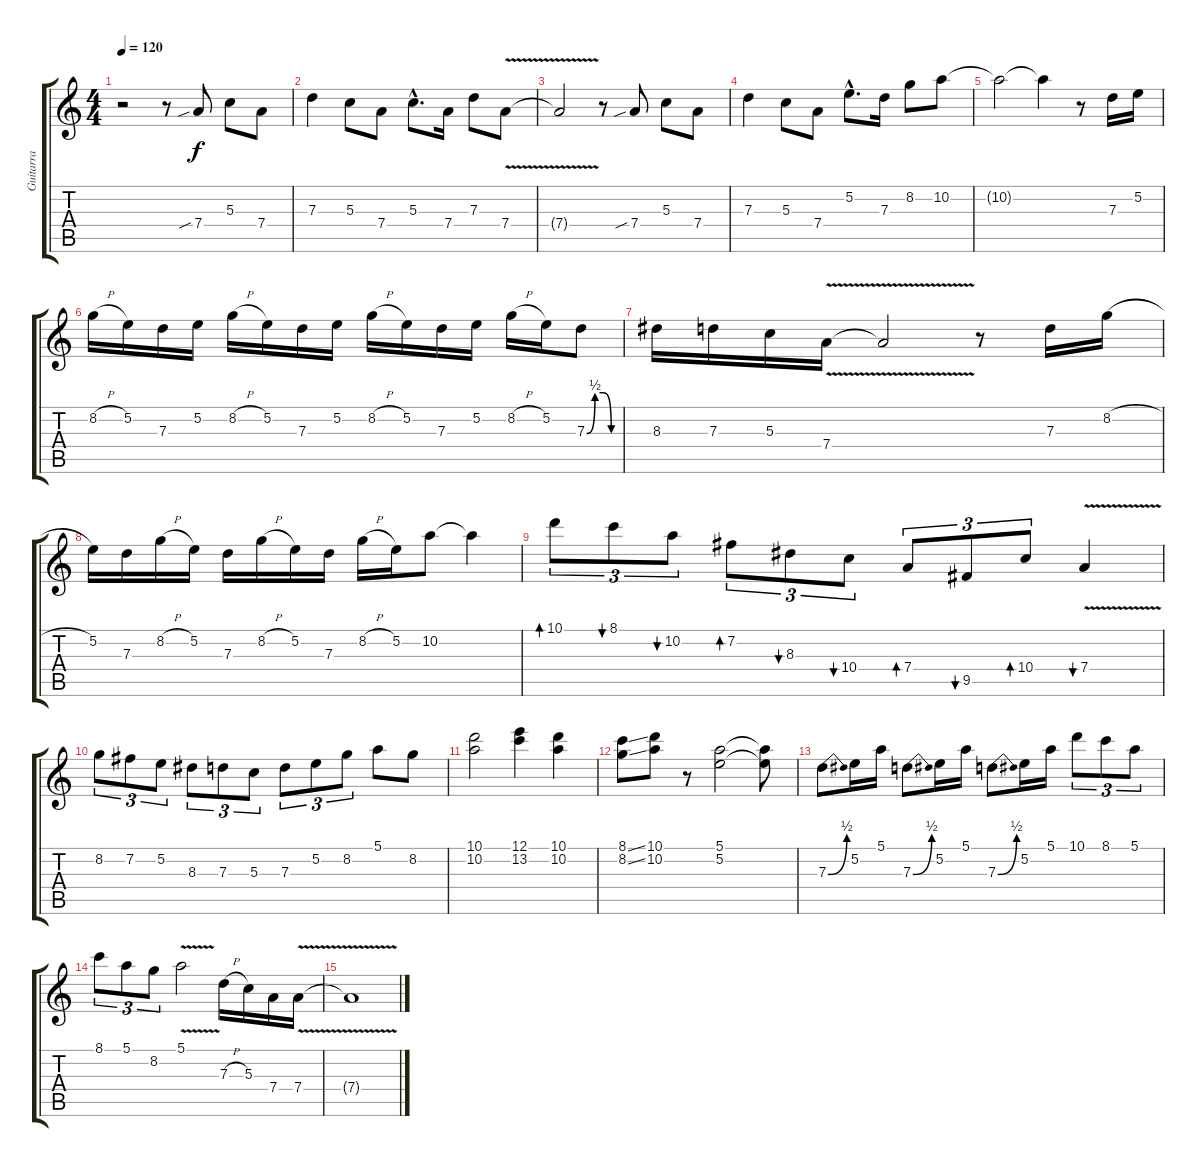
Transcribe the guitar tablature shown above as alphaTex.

\track ("Guitarra" "Guitarra") {instrument electricguitarclean}
\staff {score tabs}
\tuning (E4 B3 G3 D3 A2 E2) {hide}
\ts (4 4)
\tempo 120
\clef g2
\ks c
r.2{dy f instrument electricguitarclean} r.8 7.4{sib}.8 5.3.8 7.4.8 |
7.3.4 5.3.8 7.4.8 5.3{hac}.8{d} 7.4.16 7.3.8 7.4{v}.8 |
7.4{t}.2 r.8 7.4{sib}.8 5.3.8 7.4.8 |
7.3.4 5.3.8 7.4.8 5.2{hac}.8{d} 7.3.16 8.2.8 10.2.8 |
10.2{t}.2 10.2{t}.4 r.8 7.3.16 5.2.16 |
8.2{h}.16 5.2.16 7.3.16 5.2.16 8.2{h}.16 5.2.16 7.3.16 5.2.16 8.2{h}.16 5.2.16 7.3.16 5.2.16 8.2{h}.16 5.2.16 7.3{be (custom 0 0 15 2 30 2 45 0 60 0)}.8 |
8.3.16 7.3.16 5.3.16 7.4{v}.16 7.4{t}.2 r.8 7.3.16 8.2{h}.16 |
5.2.16 7.3.16 8.2{h}.16 5.2.16 7.3.16 8.2{h}.16 5.2.16 7.3.16 8.2{h}.16 5.2.16 10.2.8 10.2{t}.4 |
10.1.8{tu (3 2) bd 480} 8.1.8{tu (3 2) bu 480} 10.2.8{tu (3 2) bu 480} 7.2.8{tu (3 2) bd 480} 8.3.8{tu (3 2) bu 480} 10.4.8{tu (3 2) bu 480} 7.4.8{tu (3 2) bd 480} 9.5.8{tu (3 2) bu 480} 10.4.8{tu (3 2) bd 480} 7.4{v}.4{bu 480} |
8.2.8{tu (3 2)} 7.2.8{tu (3 2)} 5.2.8{tu (3 2)} 8.3.8{tu (3 2)} 7.3.8{tu (3 2)} 5.3.8{tu (3 2)} 7.3.8{tu (3 2)} 5.2.8{tu (3 2)} 8.2.8{tu (3 2)} 5.1.8 8.2.8 |
(10.1 10.2).2 (12.1 13.2).4 (10.1 10.2).4 |
(8.1{ss} 8.2{ss}).8 (10.1 10.2).8 r.8 (5.1 5.2).2 (5.1{t} 5.2{t}).8 |
7.3{be (bend 0 0 60 2)}.8 5.2.16 5.1.16 7.3{be (bend 0 0 60 2)}.8 5.2.16 5.1.16 7.3{be (bend 0 0 60 2)}.8 5.2.16 5.1.16 10.1.8{tu (3 2)} 8.1.8{tu (3 2)} 5.1.8{tu (3 2)} |
8.1.8{tu (3 2)} 5.1.8{tu (3 2)} 8.2.8{tu (3 2)} 5.1{v}.2 7.3{h}.16 5.3.16 7.4.16 7.4{v}.16 |
7.4{t}.1
